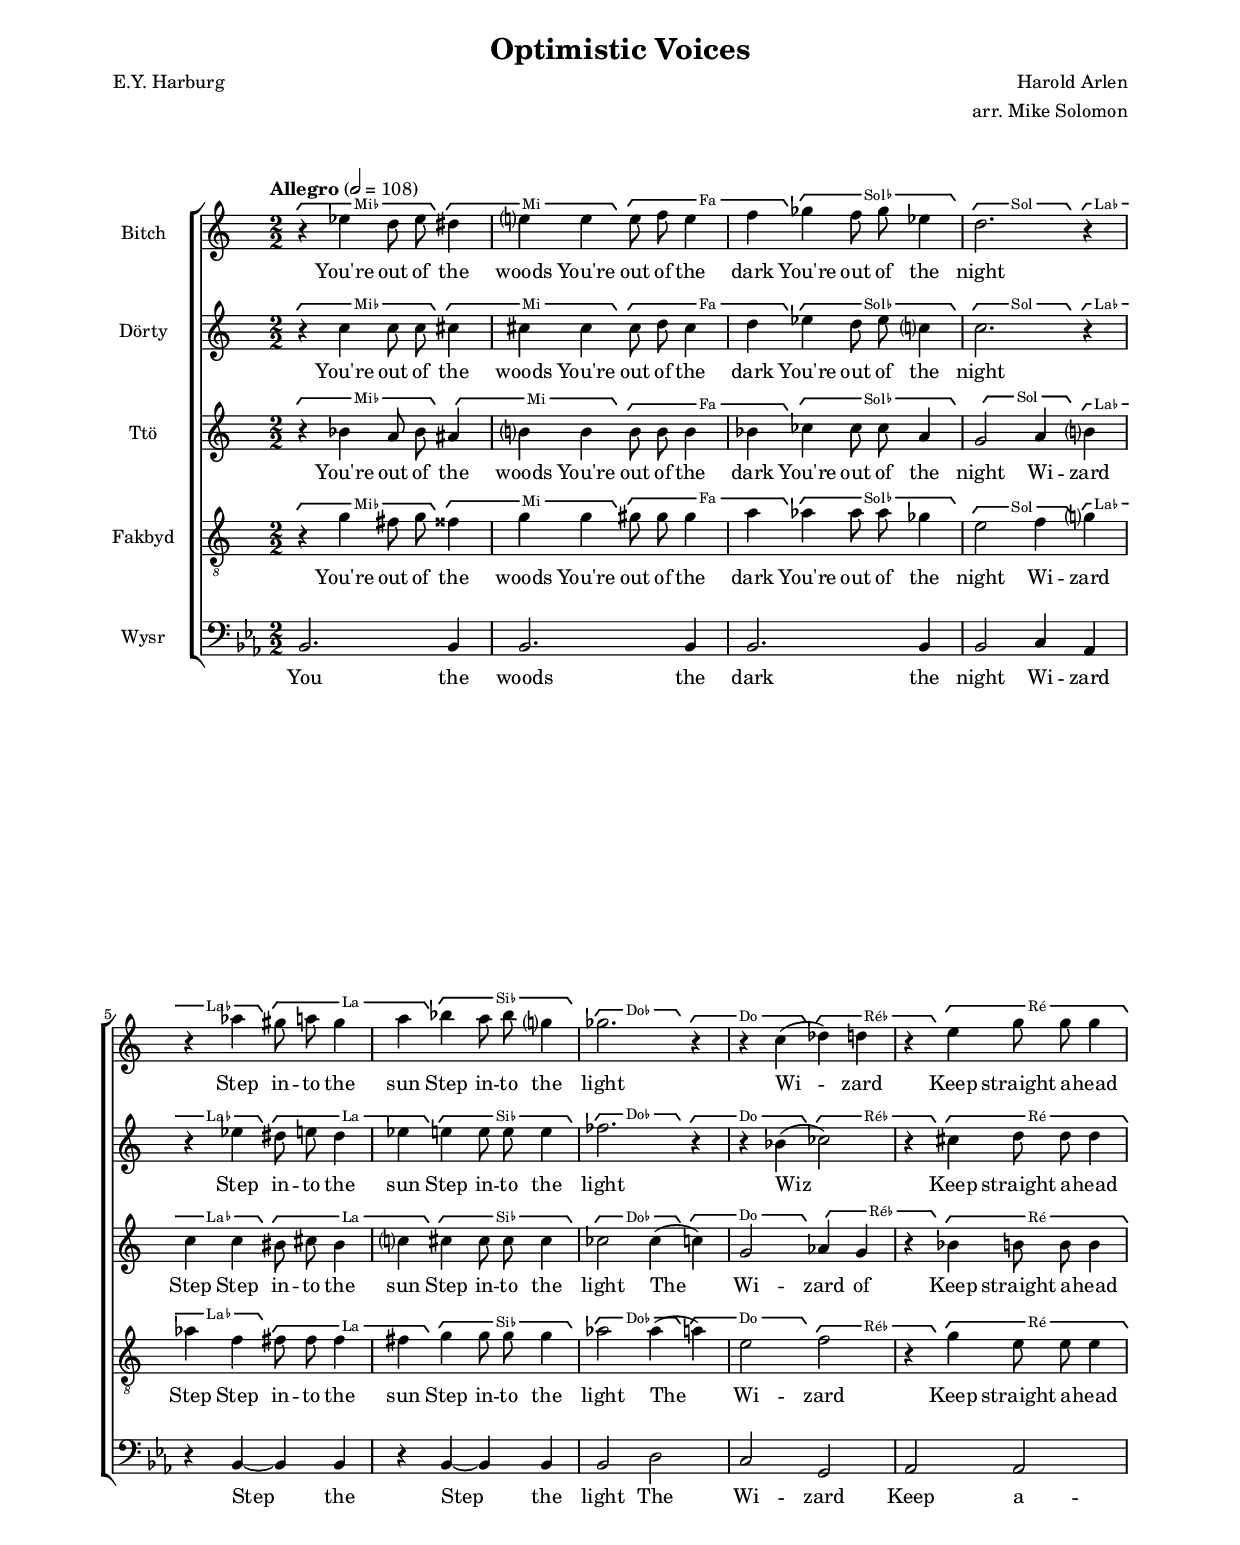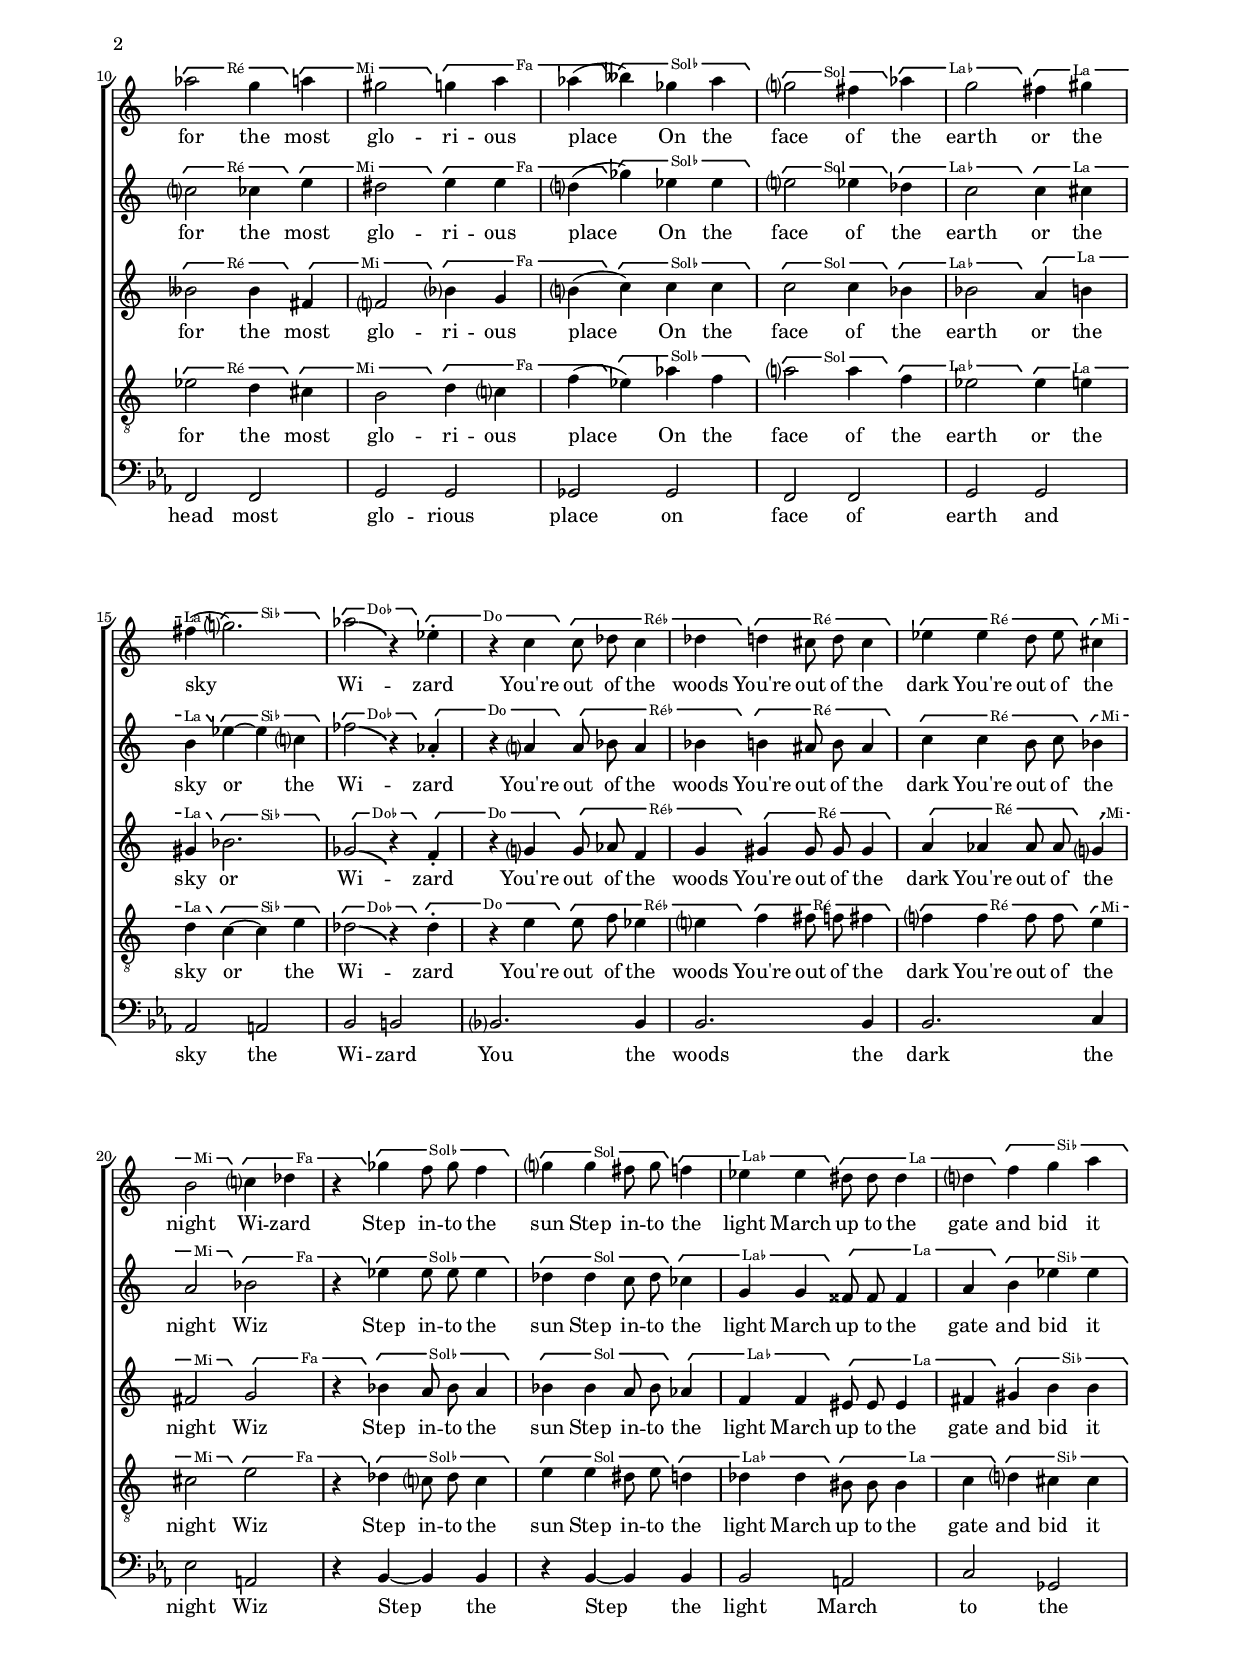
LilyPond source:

\version "2.17.0"
\include "defs-devel.ly"
\paper {
  footnote-separator-markup = \markup { \column { " "\override #`(span-factor . 1/5) { \draw-hline } }}
  footnote-padding = 5\mm
  top-system-spacing = #'((basic-distance . 1) (minimum-distance . 0) (padding . 1) (stretchability . 40))
  bottom-system-spacing = #'((basic-distance . 1) (minimum-distance . 0) (padding . 1) (stretchability . 50))
  ragged-right = ##f
  left-margin = 0.75\in
  right-margin = 0.75\in
  top-margin = 0.5\in
  bottom-margin = 0.6\in
  ragged-last-bottom = ##f
  %max-systems-per-page = #2
}

#(ly:set-option 'point-and-click #f)

MyRed = \Red
MyBlack = \Black
myred = \once \override NoteHead.color = #red
myblack = \revert NoteHead.color
%MyRed = \revert NoteHead.color
%MyBlack = \revert NoteHead.color
%myred = \revert NoteHead.color
%myblack = \revert NoteHead.color

agogic = #(make-articulation "downbow")

\header {
  title = "Optimistic Voices"
  %subtitle = \markup { for John Oswald }
  composer = "Harold Arlen"
  poet = "E.Y. Harburg"
  arranger = "arr. Mike Solomon"
}

nothing = {}

marks = { << {
  \time 2/2
  \tempo "Allegro" 2=108
  \key ees \major
  s2.
  \key e \major
  s4 \mark "accel. poco a poco" s2
  \key f \major
  s2.
  \key ges \major
  s2.
  \key g \major
  s2.
  \key aes \major
  s2.
  \key a \major
  s2.
  \key bes \major
  s2.
  \key ces \major
  s2.
  \key c \major
  s2.
  \key des \major
  s2.
  \key d \major
  s2.
  \key ees \major
  s2.
  \key e \major
  s2.
  \key f \major
  s2.
  \key ges \major
  s2.
  \key g \major
  s2.
  \key aes \major
  s2.
  \key a \major
  s2.
  \key bes \major
  s2.
  \key ces \major
  s2.
  \key c \major
  s2.
  \key des \major
  s2.
  \key d \major
  s2.
  \key ees \major
  s2.
  \key e \major
  s2.
  \key f \major
  s2.
  \key ges \major
  s2.
  \key g \major
  s2.
  \key aes \major
  s2.
  \key a \major
  s2.
  \key bes \major
  s2.
} { \unfoldChange #200 #260 #192 \bar "||" } >> 
}
#(define-markup-command (smart-flat layout props text) (markup?)
  "nice looking flat"
  (interpret-markup layout props
    (markup #:normal-text #:concat (#:general-align Y UP text #:hspace 0.2 #:general-align Y UP #:smaller #:smaller #:smaller #:smaller #:flat))))

#(define (position-hack grob)
     (let* ((pos (ly:tuplet-bracket::calc-positions grob))
            (mx (max (car pos) (cdr pos))))
       (cons mx mx)))

marks = {
  \time 2/2
  \tempo "Allegro" 2=108
  \override TupletBracket.direction = #UP
  \override TupletBracket.bracket-flare = #'(0.5 . 0.5)
  \override TupletBracket.positions = #position-hack
  \override TupletBracket.bracket-visibility = ##t
  \set tupletFullLength = ##t
  %\set tupletFullLengthNote = ##t
  \override TupletNumber.text = \markup \smart-flat "Mi"
  \times 1/1 { s2. }
  \override TupletNumber.text = \markup \normal-text "Mi"
  \times 1/1 { s2. }
  \override TupletNumber.text = \markup \normal-text "Fa"
  \times 1/1 { s2. }
  \override TupletNumber.text = \markup \smart-flat "Sol"
  \times 1/1 { s2. }
  \override TupletNumber.text = \markup \normal-text "Sol"
  \times 1/1 { s2. }
  \override TupletNumber.text = \markup \smart-flat "La"
  \times 1/1 { s2. }
  \override TupletNumber.text = \markup \normal-text "La"
  \times 1/1 { s2. }
  \override TupletNumber.text = \markup \smart-flat "Si"
  \times 1/1 { s2. }
  \override TupletNumber.text = \markup \smart-flat "Do"
  \times 1/1 { s2. }
  \override TupletNumber.text = \markup \normal-text "Do"
  \times 1/1 { s2. }
  \override TupletNumber.text = \markup \smart-flat "Ré"
  \times 1/1 { s2. }
  \override TupletNumber.text = \markup \normal-text "Ré"
  \times 1/1 { s2. }
  \times 1/1 { s2. }
  \override TupletNumber.text = \markup \normal-text "Mi"
  \times 1/1 { s2. }
  \override TupletNumber.text = \markup \normal-text "Fa"
  \times 1/1 { s2. }
  \override TupletNumber.text = \markup \smart-flat "Sol"
  \times 1/1 { s2. }
  \override TupletNumber.text = \markup \normal-text "Sol"
  \times 1/1 { s2. }
  \override TupletNumber.text = \markup \smart-flat "La"
  \times 1/1 { s2. }
  \override TupletNumber.text = \markup \normal-text "La"
  \times 1/1 { s2. }
  \override TupletNumber.text = \markup \smart-flat "Si"
  \times 1/1 { s2. }
  \override TupletNumber.text = \markup \smart-flat "Do"
  \times 1/1 { s2. }
  \override TupletNumber.text = \markup \normal-text "Do"
  \times 1/1 { s2. }
  \override TupletNumber.text = \markup \smart-flat "Ré"
  \times 1/1 { s2. }
  \override TupletNumber.text = \markup \normal-text "Ré"
  \times 1/1 { s2. }
  \times 1/1 { s2. }
  \override TupletNumber.text = \markup \normal-text "Mi"
  \times 1/1 { s2. }
  \override TupletNumber.text = \markup \normal-text "Fa"
  \times 1/1 { s2. }
  \override TupletNumber.text = \markup \smart-flat "Sol"
  \times 1/1 { s2. }
  \override TupletNumber.text = \markup \normal-text "Sol"
  \times 1/1 { s2. }
  \override TupletNumber.text = \markup \smart-flat "La"
  \times 1/1 { s2. }
  \override TupletNumber.text = \markup \normal-text "La"
  \times 1/1 { s2. }
  \override TupletNumber.text = \markup \smart-flat "Si"
  \times 1/1 { s2. }
}
prefatoryMatter = {
  #(set-accidental-style 'modern-cautionary)
}

soprano = \relative c'' { \autoBeamOff
  \prefatoryMatter
  %{ees%} r4 ees d8 ees %{e%} dis4 |
  e e %{f%} e8 f e4 |
  f %{ges%} ges f8 ges ees4 %{g%} |
  d2. %{aes%} r4 |
  %%%
  r4 aes' %{a%} gis8 a gis4 |
  a4 %{bes%} bes a8 bes g4 %{ces%} |
  ges2. %{c%} r4 |
  r4 c, %{des%} ( des ) d |  %% TT sub...
  %%%%
  r4 %{d%} e4 g8 g g4 %{ees%} |
  aes2 g4 %{e%} a |
  gis2 %{f%} g4 a |
  aes4 ( %{ges%} beses4 ) ges aes |
  %%%
  %{g%} g2 fis4 %{aes%} aes4 |
  g2 %{a%} fis4 gis |
  fis4 %{bes%} ( g2. ) |
  aes2-\bendAfter #-3 r4 ees4-. |
  %%%
  r4 c4 %{des%} c8 des c4 |
  des4 %{d%} d cis8 d cis4 |
  %{ees%} ees4 ees d8 ees %{e%} cis4 |
  b2 %{f%} c4 des4 |
  %%%
  r4 %{ges%} ges f8 ges f4 |
  %{g%} g g4 fis8 g %{aes%} f4 |
  ees4 ees %{%} dis8 dis %{a%} dis4 |
  d4 %{bes%} f g a |
  
}

sopranoWords = \lyricmode {
  You're out of the woods
  You're out of the dark
  You're out of the night
  Step in -- to the sun
  Step in -- to the light

  Wi -- zard

  Keep straight a -- head for the most glo -- ri -- ous place
  On the face of the earth or the sky

  Wi -- zard

  You're out of the woods
  You're out of the dark
  You're out of the night

  Wi -- zard

  Step in -- to the sun
  Step in -- to the light
  March up to the gate and bid it %open

}

mezzo = \relative c'' { \autoBeamOff
  \prefatoryMatter
  r4 c c8 c cis4 |
  cis cis cis8 d cis4 |
  d ees d8 ees c4 |
  c2. r4 |
  r ees dis8 e8 dis4 |
  ees e e8 e e4 |
  fes2. r4 |
  r4 bes, ( ces2 ) |
  r4 cis4 d8 d d4 |
  c2 ces4 e |
  dis2 e4 e |
  d ( ges ) ees ees |
  e2 ees4 des |
  c2 c4 cis |
  b4 ees4 ~ ees c |
  fes2-\bendAfter #-3 r4 aes,-. |
  r4 a a8 bes a4
  bes b ais8 b ais4 |
  c4 c b8 c bes4 |
  a2 bes |
  r4 ees4 ees8 ees ees4 |
  des des c8 des ces4 |
  g g fisis8 fisis fisis4 |
  a4 b ees ees |
}

mezzoWords = \lyricmode {
  You're out of the woods
  You're out of the dark
  You're out of the night
  Step in -- to the sun
  Step in -- to the light

  Wiz

  Keep straight a -- head for the most glo -- ri -- ous place
  On the face of the earth or the sky

  or the
  Wi -- zard

  You're out of the woods
  You're out of the dark
  You're out of the night

  Wiz

  Step in -- to the sun
  Step in -- to the light
  March up to the gate and bid it %open
}

alto = \relative c'' { \autoBeamOff
  \prefatoryMatter
  r4 bes a8 bes ais4 |
  b4 b b8 b b4 |
  bes ces ces8 ces a4 |
  g2 a4 b |
  c4 c4 bis8 cis8 bis4 |
  c cis cis8 cis cis4 |
  ces2 ces4 ( c ) |
  g2 aes4 g |
  r4 bes b8 b b4 |
  beses2 beses4 fis |
  f2 bes4 g |
  b4 ( c ) c c |
  c2 c4 bes |
  bes2 a4 b4 |
  gis bes2. |
  ges2-\bendAfter #-3 r4 f-. |
  r4 g g8 aes f4
  g gis gis8 gis gis4 |
  a aes aes8 aes g4 |
  fis2 g |
  r4 bes4 a8 bes a4 |
  bes bes a8 bes aes4 |
  f f eis8 eis eis4 |
  fis4 gis b b |
}

altoWords = \lyricmode {
  You're out of the woods
  You're out of the dark
  You're out of the night

  Wi -- zard
  Step

  Step in -- to the sun
  Step in -- to the light

  The Wi -- zard of

  Keep straight a -- head for the most glo -- ri -- ous place
  On the face of the earth or the sky

  or
  Wi -- zard

  You're out of the woods
  You're out of the dark
  You're out of the night

  Wiz

  Step in -- to the sun
  Step in -- to the light
  March up to the gate and bid it %open
}

tenor = \relative c'' {
  \autoBeamOff
  \prefatoryMatter
  \clef "treble_8"
  r4 g fis8 g fisis4 |
  g g gis8 gis gis4 |
  a aes4 aes8 aes ges4 |
  e2 f4 g |
  aes4 f fis8 fis fis4 |
  fis g g8 g g4 |
  aes2 aes4 ( a ) |
  e2 f2 | 
  r4 g e8 e e4 |
  ees2 d4 cis |
  b2 d4 c |
  f4 ( ees ) aes f |
  a2 a4 f |
  ees2 ees4 e4 |
  d4 c ~ c4 e |
  des2-\bendAfter #-3 r4 des-. | % jajaja TT Sub h4x0r
  r4 e e8 f ees4
  e f fis8 f fis4 |
  f f f8 f e4 |
  cis2 e |
  r4 des c8 des c4 |
  e e dis8 e d4 |
  des des bis8 bis bis4 |
  c4 d cis cis |
}

tenorWords = \lyricmode {
  You're out of the woods
  You're out of the dark
  You're out of the night

  Wi -- zard
  Step

  Step in -- to the sun
  Step in -- to the light

  The Wi -- zard

  Keep straight a -- head for the most glo -- ri -- ous place
  On the face of the earth or the sky

  or the
  Wi -- zard

  You're out of the woods
  You're out of the dark
  You're out of the night

  Wiz

  Step in -- to the sun
  Step in -- to the light
  March up to the gate and bid it %open
}

bass = \relative c {
  \autoBeamOff
  \prefatoryMatter
  \clef bass
  bes2. bes4 |
  bes2. bes4 |
  bes2. bes4 |
  bes2 c4 aes |
  r4 bes ~ bes bes |
  r4 bes ~ bes bes |
  bes2 d |
  c g |
  aes2 aes
  f f |
  g2 g |
  ges ges |
  f f |
  g g |
  aes a |
  bes b |
  bes2. bes4 |
  bes2. bes4 |
  bes2. c4 |
  ees2 a, |
  r4 bes ~ bes bes |
  r4 bes ~ bes bes |  
  bes2 a |
  c ges |
}

bassWords = \lyricmode {
  You
  the woods
  the dark
  the night Wi -- zard
  Step the
  Step the
  light
  The Wi -- zard
  Keep a -- head
  most
  glo -- rious
  place
  on 
  face of
  earth and
  sky
  the Wi -- zard
  You
  the woods
  the dark
  the night Wiz
  Step the
  Step the
  light March to the
}
%%% SCORE
#(set-global-staff-size 16)

\score {
  \new ChoirStaff <<
    \new Staff \with { instrumentName = #"Bitch" %shortInstrumentName = #"M."
} <<
      \new Voice = "soprano" { << { \numericTimeSignature
        \soprano
      } {
        \marks
      } {
        \nothing
      }>> }
      \new Lyrics \lyricsto "soprano" {
        \sopranoWords
      }
    >>
    \new Staff \with { instrumentName = #"Dörty" %shortInstrumentName = #"E."
} <<
      \new Voice = "mezzo" { << { \numericTimeSignature
        \mezzo
      } {
        \marks
      } >> }
      \new Lyrics \lyricsto "mezzo" {
        \mezzoWords
      }
    >>
    \new Staff \with { instrumentName = #"Ttö" %shortInstrumentName = #"Mk."
} <<
      \new Voice = "alto" { << { \numericTimeSignature
        \alto
      } {
        \marks
      } >> }
      \new Lyrics \lyricsto "alto" {
        \altoWords
      }
    >>
    \new Staff \with { instrumentName = #"Fakbyd" %shortInstrumentName = #"R."
} <<
      \new Voice = "tenor" { << { \numericTimeSignature
        \tenor
      } {
        \marks
      } >> }
      \new Lyrics \lyricsto "tenor" {
        \tenorWords
      }
    >>
    \new Staff \with { instrumentName = #"Wysr" %shortInstrumentName = #"P." %\markup { \concat { E \super u . } }
} <<
      \new Voice = "bass" { << { \numericTimeSignature
        \key ees \major \bass
      } {
        
      } >> }
      \new Lyrics \lyricsto "bass" {
        \bassWords
      }
    >>
  >>
  \layout {
    \context {
      \Voice
      \consists "Horizontal_bracket_engraver"
      \override TextScript #'layer = #6
      \override NoteHead #'layer = #7
      \override Glissando #'breakable = ##t
      \override TupletNumber #'breakable = ##t
      \override TupletBracket #'breakable = ##t
      \override DynamicLineSpanner #'direction = #UP
      %\override Slur #'direction = #UP
      \remove "Forbid_line_break_engraver"
    }
    \context {
      \Staff
      %\consists "Metronome_mark_engraver"
      \override TimeSignature #'style = #'numbered
      \override StaffSymbol #'layer = #4
      \override TimeSignature #'layer = #3
      \override TimeSignature #'whiteout = ##t
    }
    \context {
      \Lyrics
      %\override LyricText #'whiteout = ##t
      \override LyricText #'layer = #6
    }
    \context {
      \Score
      %\remove "Metronome_mark_engraver"
      \override NonMusicalPaperColumn #'allow-loose-spacing = ##f
    }
  }
}

%%% piano redux
%{
#(set-global-staff-size 20)
\score {
  \new PianoStaff <<
    \new Staff <<
      \new Voice = "1" { \voiceOne << \soprano \marks >> }
      \new Voice = "2" { \voiceTwo \mezzo }
      \new Voice = "3" { \voiceThree \alto }
    >>
    \new Staff <<
      \new Voice = "4" { \voiceOne << \tenor \marks >> }
      \new Voice = "5" { \voiceTwo \bass }
    >>
  >>
  \layout {
    \context {
      \Voice
      \override TextScript #'layer = #6
      \override NoteHead #'layer = #7
      \override Glissando #'breakable = ##t
      \override TupletNumber #'breakable = ##t
      \override TupletBracket #'breakable = ##t
      \remove "Forbid_line_break_engraver"
    }
    \context {
      \Staff
      %\consists "Metronome_mark_engraver"
      \override TimeSignature #'style = #'numbered
      \override StaffSymbol #'layer = #4
      \override TimeSignature #'layer = #3
      \override TimeSignature #'whiteout = ##t
    }
    \context {
      \Lyrics
      %\override LyricText #'whiteout = ##t
      \override LyricText #'layer = #6
    }
    \context {
      \Score
      %\remove "Metronome_mark_engraver"
      \override NonMusicalPaperColumn #'allow-loose-spacing = ##f
    }
  }
}
%}
%%% MIDI

\score {
  \new ChoirStaff <<
    \new Staff \with { instrumentName = #"Bitch" %shortInstrumentName = #"M."
} <<
      \new Voice = "soprano" { << { \numericTimeSignature
        \soprano
      } {
        \marks
      } >> }
      \new Lyrics \lyricsto "soprano" {
        \sopranoWords
      }
    >>
    \new Staff \with { instrumentName = #"Dörty" %shortInstrumentName = #"E."
} <<
      \new Voice = "mezzo" { \numericTimeSignature
        \mezzo
      }
      \new Lyrics \lyricsto "mezzo" {
        \mezzoWords
      }
    >>
    \new Staff \with { instrumentName = #"Ttö" %shortInstrumentName = #"Mk."
} <<
      \new Voice = "alto" { \numericTimeSignature
        \alto
      }
      \new Lyrics \lyricsto "alto" {
        \altoWords
      }
    >>
    \new Staff \with { instrumentName = #"Fakbyd" %shortInstrumentName = #"R."
} <<
      \new Voice = "tenor" { \numericTimeSignature
        \tenor
      }
      \new Lyrics \lyricsto "tenor" {
        \tenorWords
      }
    >>
    \new Staff \with { instrumentName = #"Wysr" %shortInstrumentName = #"P." %\markup { \concat { E \super u . } }
} <<
      \new Voice = "bass" { \numericTimeSignature
        \bass
      }
      \new Lyrics \lyricsto "bass" {
        \bassWords
      }
    >>
  >>
  \midi {}
}
